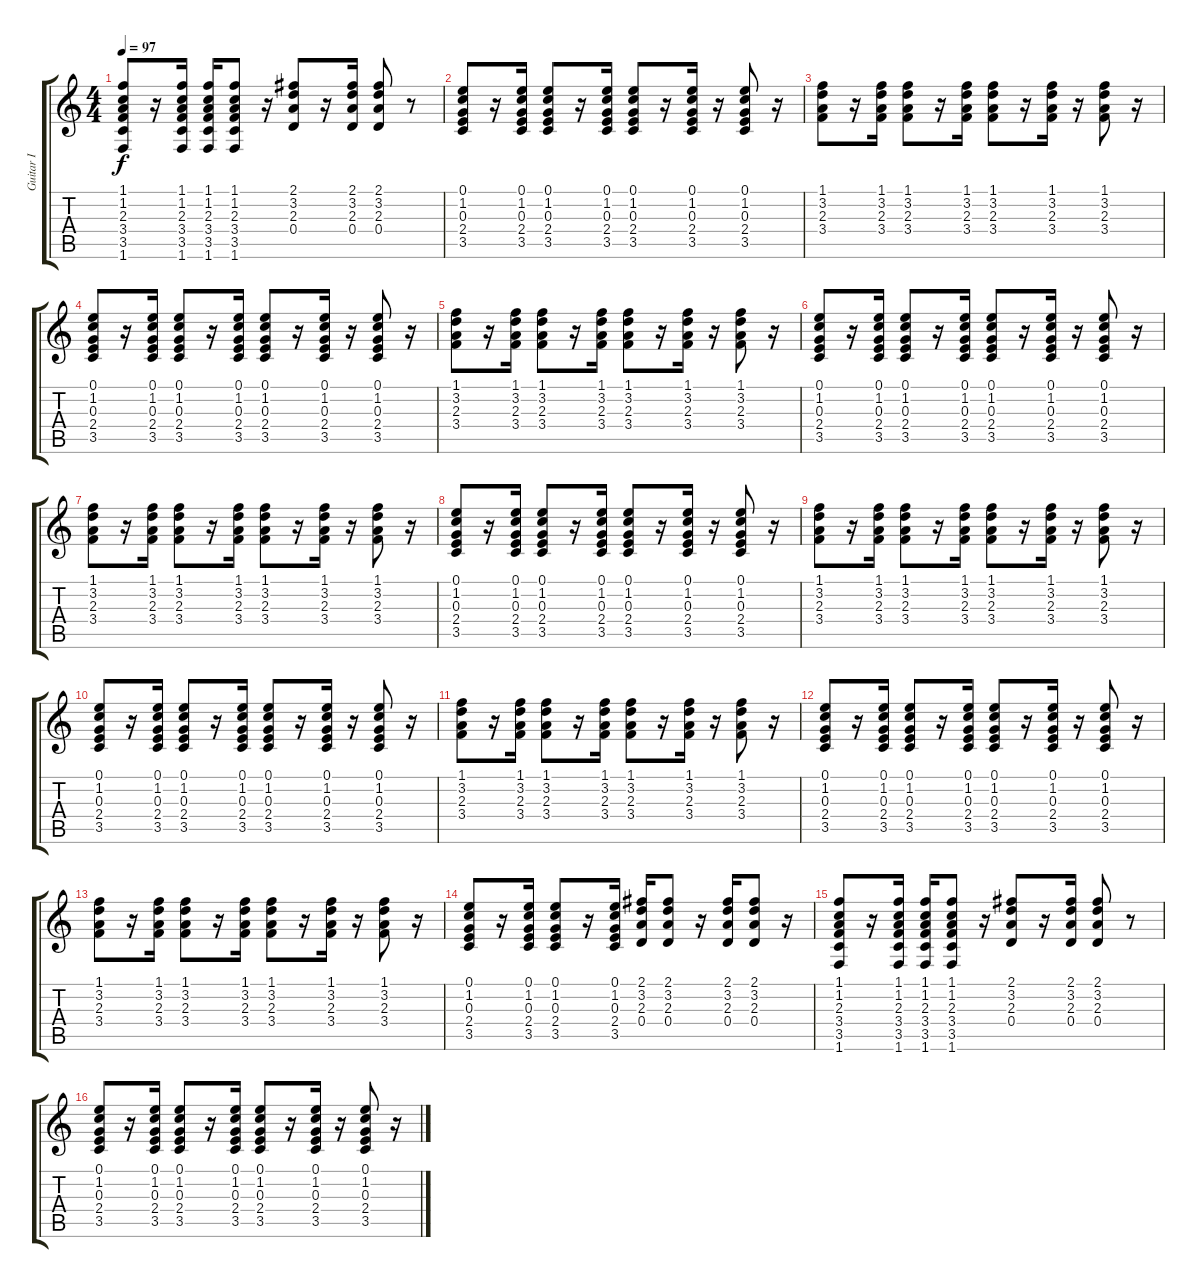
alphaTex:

\track ("Guitar I" "Guitar I") {instrument acousticguitarnylon}
\staff {score tabs}
\tuning (E4 B3 G3 D3 A2 E2) {hide}
\ts (4 4)
\tempo 97
\clef g2
\ks c
(1.1 1.2 2.3 3.4 3.5 1.6).8{dy f} r.16 (1.1 1.2 2.3 3.4 3.5 1.6).16 (1.1 1.2 2.3 3.4 3.5 1.6).16 (1.1 1.2 2.3 3.4 3.5 1.6).8 r.16 (2.1 3.2 2.3 0.4).8 r.16 (2.1 3.2 2.3 0.4).16 (2.1 3.2 2.3 0.4).8 r.8 |
(0.1 1.2 0.3 2.4 3.5).8 r.16 (0.1 1.2 0.3 2.4 3.5).16 (0.1 1.2 0.3 2.4 3.5).8 r.16 (0.1 1.2 0.3 2.4 3.5).16 (0.1 1.2 0.3 2.4 3.5).8 r.16 (0.1 1.2 0.3 2.4 3.5).16 r.16 (0.1 1.2 0.3 2.4 3.5).8 r.16 |
(1.1 3.2 2.3 3.4).8 r.16 (1.1 3.2 2.3 3.4).16 (1.1 3.2 2.3 3.4).8 r.16 (1.1 3.2 2.3 3.4).16 (1.1 3.2 2.3 3.4).8 r.16 (1.1 3.2 2.3 3.4).16 r.16 (1.1 3.2 2.3 3.4).8 r.16 |
(0.1 1.2 0.3 2.4 3.5).8 r.16 (0.1 1.2 0.3 2.4 3.5).16 (0.1 1.2 0.3 2.4 3.5).8 r.16 (0.1 1.2 0.3 2.4 3.5).16 (0.1 1.2 0.3 2.4 3.5).8 r.16 (0.1 1.2 0.3 2.4 3.5).16 r.16 (0.1 1.2 0.3 2.4 3.5).8 r.16 |
(1.1 3.2 2.3 3.4).8 r.16 (1.1 3.2 2.3 3.4).16 (1.1 3.2 2.3 3.4).8 r.16 (1.1 3.2 2.3 3.4).16 (1.1 3.2 2.3 3.4).8 r.16 (1.1 3.2 2.3 3.4).16 r.16 (1.1 3.2 2.3 3.4).8 r.16 |
(0.1 1.2 0.3 2.4 3.5).8 r.16 (0.1 1.2 0.3 2.4 3.5).16 (0.1 1.2 0.3 2.4 3.5).8 r.16 (0.1 1.2 0.3 2.4 3.5).16 (0.1 1.2 0.3 2.4 3.5).8 r.16 (0.1 1.2 0.3 2.4 3.5).16 r.16 (0.1 1.2 0.3 2.4 3.5).8 r.16 |
(1.1 3.2 2.3 3.4).8 r.16 (1.1 3.2 2.3 3.4).16 (1.1 3.2 2.3 3.4).8 r.16 (1.1 3.2 2.3 3.4).16 (1.1 3.2 2.3 3.4).8 r.16 (1.1 3.2 2.3 3.4).16 r.16 (1.1 3.2 2.3 3.4).8 r.16 |
(0.1 1.2 0.3 2.4 3.5).8 r.16 (0.1 1.2 0.3 2.4 3.5).16 (0.1 1.2 0.3 2.4 3.5).8 r.16 (0.1 1.2 0.3 2.4 3.5).16 (0.1 1.2 0.3 2.4 3.5).8 r.16 (0.1 1.2 0.3 2.4 3.5).16 r.16 (0.1 1.2 0.3 2.4 3.5).8 r.16 |
(1.1 3.2 2.3 3.4).8 r.16 (1.1 3.2 2.3 3.4).16 (1.1 3.2 2.3 3.4).8 r.16 (1.1 3.2 2.3 3.4).16 (1.1 3.2 2.3 3.4).8 r.16 (1.1 3.2 2.3 3.4).16 r.16 (1.1 3.2 2.3 3.4).8 r.16 |
(0.1 1.2 0.3 2.4 3.5).8 r.16 (0.1 1.2 0.3 2.4 3.5).16 (0.1 1.2 0.3 2.4 3.5).8 r.16 (0.1 1.2 0.3 2.4 3.5).16 (0.1 1.2 0.3 2.4 3.5).8 r.16 (0.1 1.2 0.3 2.4 3.5).16 r.16 (0.1 1.2 0.3 2.4 3.5).8 r.16 |
(1.1 3.2 2.3 3.4).8 r.16 (1.1 3.2 2.3 3.4).16 (1.1 3.2 2.3 3.4).8 r.16 (1.1 3.2 2.3 3.4).16 (1.1 3.2 2.3 3.4).8 r.16 (1.1 3.2 2.3 3.4).16 r.16 (1.1 3.2 2.3 3.4).8 r.16 |
(0.1 1.2 0.3 2.4 3.5).8 r.16 (0.1 1.2 0.3 2.4 3.5).16 (0.1 1.2 0.3 2.4 3.5).8 r.16 (0.1 1.2 0.3 2.4 3.5).16 (0.1 1.2 0.3 2.4 3.5).8 r.16 (0.1 1.2 0.3 2.4 3.5).16 r.16 (0.1 1.2 0.3 2.4 3.5).8 r.16 |
(1.1 3.2 2.3 3.4).8 r.16 (1.1 3.2 2.3 3.4).16 (1.1 3.2 2.3 3.4).8 r.16 (1.1 3.2 2.3 3.4).16 (1.1 3.2 2.3 3.4).8 r.16 (1.1 3.2 2.3 3.4).16 r.16 (1.1 3.2 2.3 3.4).8 r.16 |
(0.1 1.2 0.3 2.4 3.5).8 r.16 (0.1 1.2 0.3 2.4 3.5).16 (0.1 1.2 0.3 2.4 3.5).8 r.16 (0.1 1.2 0.3 2.4 3.5).16 (2.1 3.2 2.3 0.4).16 (2.1 3.2 2.3 0.4).8 r.16 (2.1 3.2 2.3 0.4).16 (2.1 3.2 2.3 0.4).8 r.16 |
(1.1 1.2 2.3 3.4 3.5 1.6).8 r.16 (1.1 1.2 2.3 3.4 3.5 1.6).16 (1.1 1.2 2.3 3.4 3.5 1.6).16 (1.1 1.2 2.3 3.4 3.5 1.6).8 r.16 (2.1 3.2 2.3 0.4).8 r.16 (2.1 3.2 2.3 0.4).16 (2.1 3.2 2.3 0.4).8 r.8 |
(0.1 1.2 0.3 2.4 3.5).8 r.16 (0.1 1.2 0.3 2.4 3.5).16 (0.1 1.2 0.3 2.4 3.5).8 r.16 (0.1 1.2 0.3 2.4 3.5).16 (0.1 1.2 0.3 2.4 3.5).8 r.16 (0.1 1.2 0.3 2.4 3.5).16 r.16 (0.1 1.2 0.3 2.4 3.5).8 r.16
